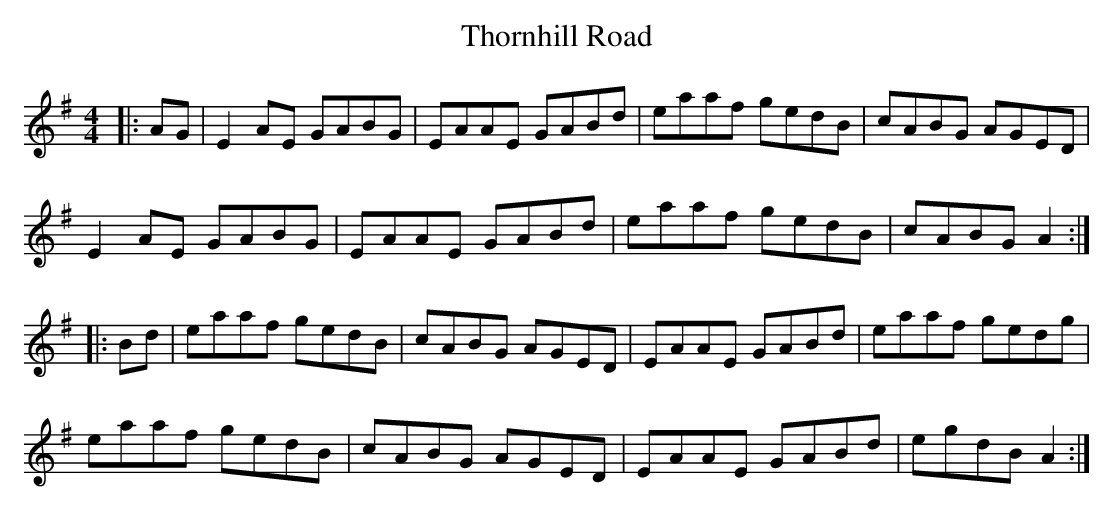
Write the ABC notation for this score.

X:1
T: Thornhill Road
M: 4/4
L: 1/8
K: Ador
|:AG|E2AE GABG|EAAE GABd|eaaf gedB|cABG AGED|
E2AE GABG|EAAE GABd|eaaf gedB| cABG A2:|
|:Bd|eaaf gedB|cABG AGED|EAAE GABd|eaaf gedg|
eaaf gedB|cABG AGED|EAAE GABd|egdB A2:|
